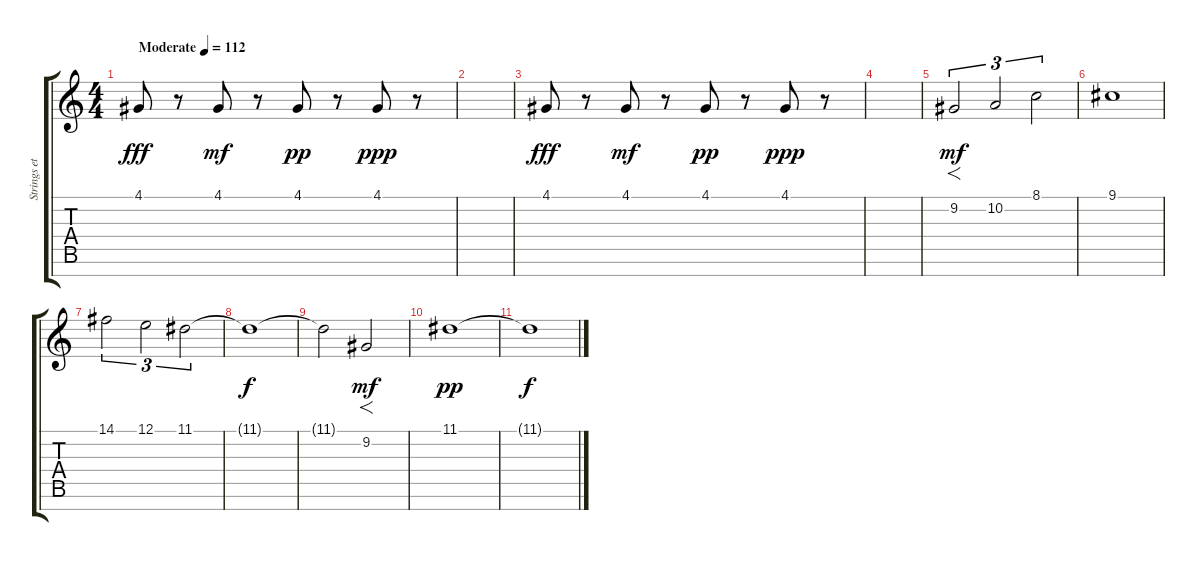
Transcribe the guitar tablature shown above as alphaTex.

\track ("Strings etc." "Strings et") {instrument stringensemble1}
\staff {score tabs}
\tuning (E4 B3 G3 D3 A2 E2 B1) {hide}
\ts (4 4)
\tempo (112 "Moderate")
\clef g2
\ks c
4.1.8{dy fff instrument choiraahs} r.8 4.1.8{dy mf} r.8 4.1.8{dy pp} r.8 4.1.8{dy ppp} r.8 |
|
4.1.8{dy fff instrument choiraahs} r.8 4.1.8{dy mf} r.8 4.1.8{dy pp} r.8 4.1.8{dy ppp} r.8 |
|
9.2.2{f tu (3 2) dy mf instrument stringensemble1} 10.2.2{tu (3 2)} 8.1.2{tu (3 2)} |
9.1.1 |
14.1.2{tu (3 2)} 12.1.2{tu (3 2)} 11.1.2{tu (3 2) volume 3} |
11.1{t}.1{dy f} |
11.1{t}.2{volume 12} 9.2.2{f dy mf instrument choiraahs} |
11.1.1{dy pp volume 1 balance 0 instrument choiraahs} |
11.1{t}.1{dy f}
